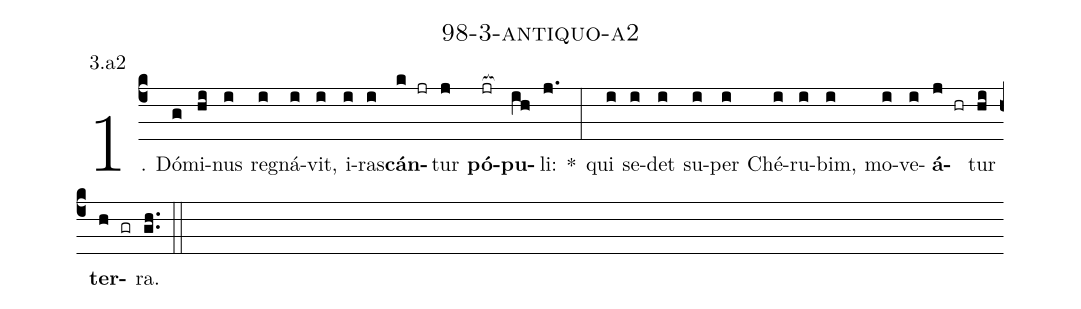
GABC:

name: 98-3-antiquo-a2;
annotation: 3.a2;
%%
(c4)1. Dó(g)mi(hi)nus(i) re(i)gná(i)vit,(i) i(i)ras(i)<b>cán</b>(k jr)tur(j) <b>pó</b>(jr[ocb:1{])<b>pu</b>(ih[ocb:0}])li:(j.) *(:) qui(i) se(i)det(i) su(i)per(i) Ché(i)ru(i)bim,(i) mo(i)ve(i)<b>á</b>(j hr)tur(hi) <b>ter</b>(h gr)ra.(gh..) (::)
